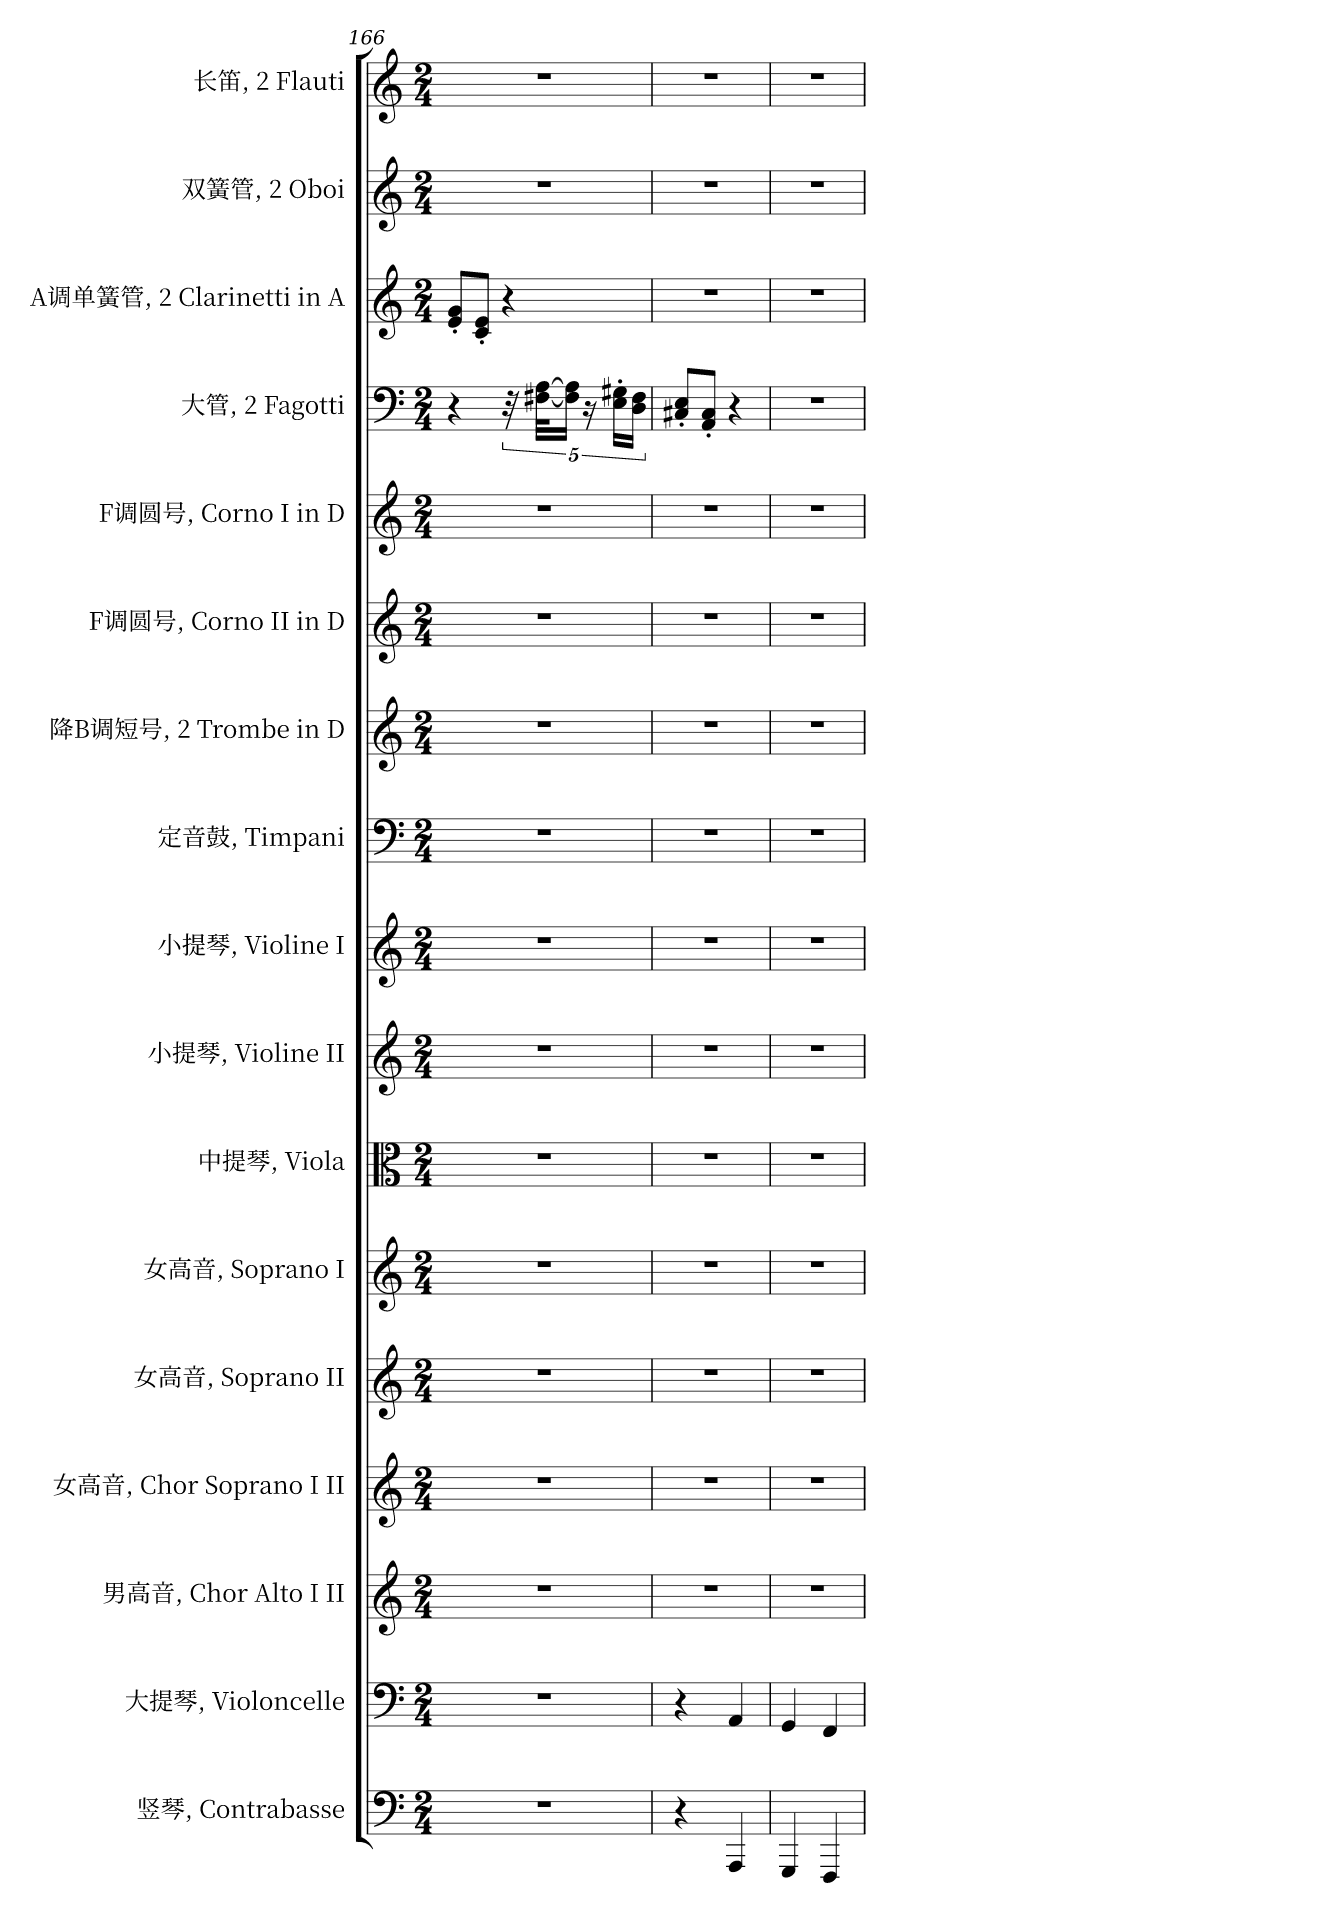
**kern	**kern	**kern	**kern	**kern	**kern	**kern	**kern	**kern	**kern	**kern	**kern	**kern	**kern	**kern	**kern	**kern
*part17	*part16	*part15	*part14	*part13	*part12	*part11	*part10	*part9	*part8	*part7	*part6	*part5	*part4	*part3	*part2	*part1
*staff17	*staff16	*staff15	*staff14	*staff13	*staff12	*staff11	*staff10	*staff9	*staff8	*staff7	*staff6	*staff5	*staff4	*staff3	*staff2	*staff1
*I"竖琴, Contrabasse	*I"大提琴, Violoncelle	*I"男高音, Chor Alto I II	*I"女高音, Chor Soprano I II	*I"女高音, Soprano II	*I"女高音, Soprano I	*I"中提琴, Viola	*I"小提琴, Violine II	*I"小提琴, Violine I	*I"定音鼓, Timpani	*I"降B调短号, 2 Trombe in D	*I"F调圆号, Corno II in D	*I"F调圆号, Corno I in D	*I"大管, 2 Fagotti	*I"A调单簧管, 2 Clarinetti in A	*I"双簧管, 2 Oboi	*I"长笛, 2 Flauti
*	*I'Vc.	*I'A.	*I'S.	*I'S.	*I'S.	*I'Vla.	*I'Vln.	*I'Vln.	*I'Timp.	*	*	*	*	*I'A Cl.	*I'Ob.	*I'Fl.
*clefF4	*clefF4	*clefG2	*clefG2	*clefG2	*clefG2	*clefC3	*clefG2	*clefG2	*clefF4	*clefG2	*clefG2	*clefG2	*clefF4	*clefG2	*clefG2	*clefG2
*	*	*	*	*	*	*	*	*	*	*ITrd1c2	*ITrd4c7	*ITrd4c7	*	*ITrd2c3	*	*
*k[]	*k[]	*k[]	*k[]	*k[]	*k[]	*k[]	*k[]	*k[]	*k[]	*k[b-e-]	*k[b-]	*k[b-]	*k[]	*k[f#c#g#]	*k[]	*k[]
*M2/4	*M2/4	*M2/4	*M2/4	*M2/4	*M2/4	*M2/4	*M2/4	*M2/4	*M2/4	*M2/4	*M2/4	*M2/4	*M2/4	*M2/4	*M2/4	*M2/4
*MM85	*MM85	*MM85	*MM85	*MM85	*MM85	*MM85	*MM85	*MM85	*MM85	*MM85	*MM85	*MM85	*MM85	*MM85	*MM85	*MM85
=166	=166	=166	=166	=166	=166	=166	=166	=166	=166	=166	=166	=166	=166	=166	=166	=166
2r	2r	2r	2r	2r	2r	2r	2r	2r	2r	2r	2r	2r	4r	8c#/' 8e/'L	2r	2r
.	.	.	.	.	.	.	.	.	.	.	.	.	.	8A/' 8c#/'J	.	.
.	.	.	.	.	.	.	.	.	.	.	.	.	40r	4r	.	.
.	.	.	.	.	.	.	.	.	.	.	.	.	[40F#X\ [40A\KLL	.	.	.
.	.	.	.	.	.	.	.	.	.	.	.	.	20F#\] 20A\]JJ	.	.	.
.	.	.	.	.	.	.	.	.	.	.	.	.	20r	.	.	.
.	.	.	.	.	.	.	.	.	.	.	.	.	20E\' 20G#X\'LL	.	.	.
.	.	.	.	.	.	.	.	.	.	.	.	.	20D\ 20F#\JJ	.	.	.
=167	=167	=167	=167	=167	=167	=167	=167	=167	=167	=167	=167	=167	=167	=167	=167	=167
*	*	*	*	*	*	*	*	*	*	*	*	*	*	*	*	*MM85
4r	4r	2r	2r	2r	2r	2r	2r	2r	2r	2r	2r	2r	8C#X/' 8E/'L	2r	2r	2r
.	.	.	.	.	.	.	.	.	.	.	.	.	8AA/' 8C#/'J	.	.	.
4AAA/	4AA/	.	.	.	.	.	.	.	.	.	.	.	4r	.	.	.
=168	=168	=168	=168	=168	=168	=168	=168	=168	=168	=168	=168	=168	=168	=168	=168	=168
*	*	*	*	*	*	*	*	*	*	*	*	*	*	*	*	*MM85
4GGG/	4GG/	2r	2r	2r	2r	2r	2r	2r	2r	2r	2r	2r	2r	2r	2r	2r
4FFF/	4FF/	.	.	.	.	.	.	.	.	.	.	.	.	.	.	.
=	=	=	=	=	=	=	=	=	=	=	=	=	=	=	=	=
*-	*-	*-	*-	*-	*-	*-	*-	*-	*-	*-	*-	*-	*-	*-	*-	*-
